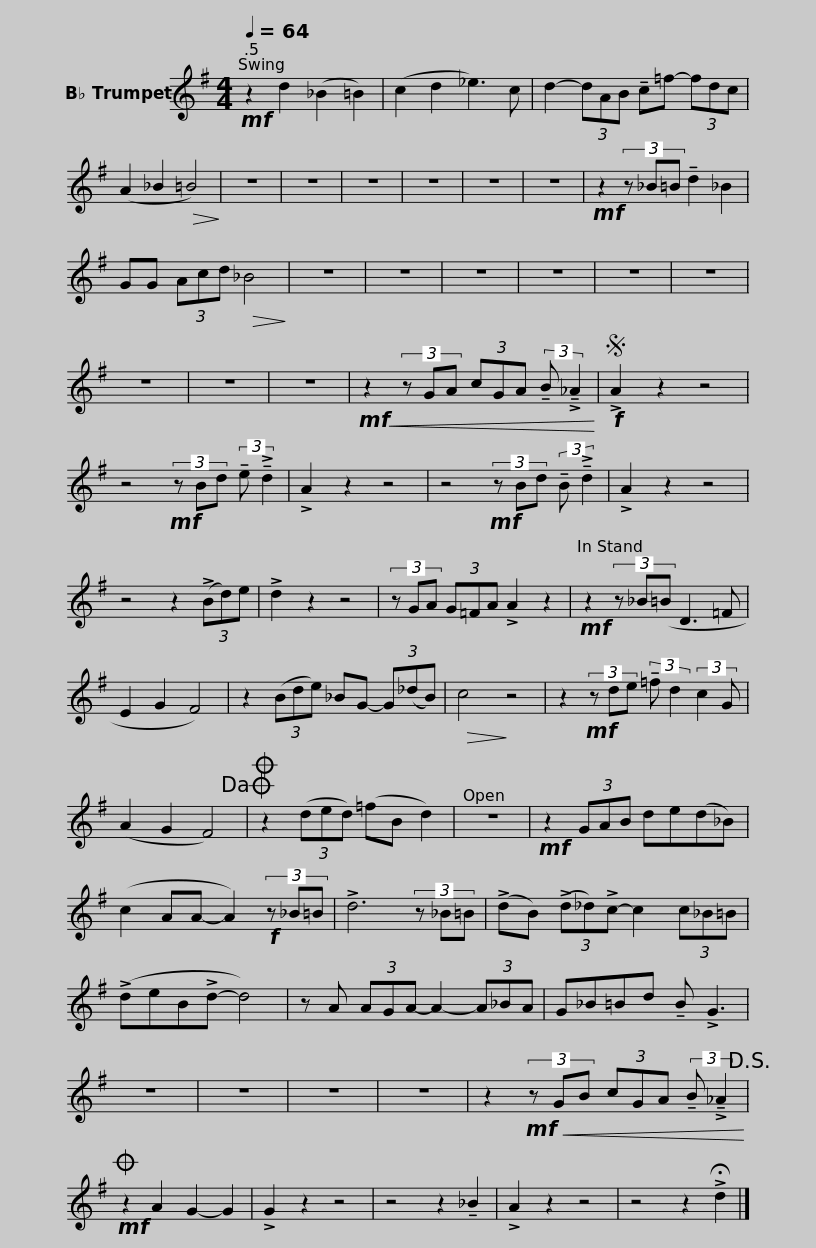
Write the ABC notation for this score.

X:1
L:1/8
Q:1/4=64
M:4/4
I:linebreak $
K:none
V:1 treble transpose=-2
V:1
[K:G]!mf! z2 d2 (_B2 =B2) | (c2 d2 _e3) c | d2- (3dAB !tenuto!c=f- (3fdc | (A2 _B2!>(! =B4)!>)! | z8 | %5
 z8 | z8 | z8 | z8 | z8 |$ %10
!mf! z2 (3z _B=B !tenuto!d2 _B2 | GG (3Acd!>(! _B4!>)! | z8 | z8 | z8 | %15
 z8 | z8 | z8 | z8 | z8 | %20
 z8 |!mf!!<(! z2 (3z GA (3cGA (3:2:2!tenuto!B !>!!tenuto!_A2!<)! |$S!f! !>!A2 z2 z4 | z4!mf! (3z Bd (3:2:2!tenuto!e !>!!tenuto!d2 | !>!A2 z2 z4 | %25
 z4!mf! (3z Bd (3:2:2!tenuto!B !>!!tenuto!d2 | !>!A2 z2 z4 | z4 z2 (3(!>!Bd)e | !>!d2 z2 z4 | (3z GA (3G=FA !>!A2 z2 |$ %30
!mf! z2 (3z _B(=B D3 =F | E2 G2 F4) | z2 (3(Bde) _BG- (3G(_dB) |!>(! c4!>)! z4 | z2!mf! (3z de (3:2:2!tenuto!=f d2 (3:2:2c2 G | %35
 (A2 G2 F4)!dacoda! |O z2 (3(ded) (=fB d2) |$ z8 |!mf! z2 (3GAB de(d_B) | (c2 AA- A2)!f! (3z _B=B | %40
 !>!d6 (3z _B=B | (!>!dB) (3(!>!d_d)!>!c- c2 (3c_B=B | (!>!deB!>!d- d4) |$ z A (3AGA- A2- (3A_BA | G_B=Bd !tenuto!B !>!G3 | %45
 z8 | z8 | z8 | z8 | z2!mf! (3z!<(! GB (3cGA (3:2:2!tenuto!B !>!!tenuto!_A2!<)!!D.S.! | %50
O!mf! z2 A2 G2- G2 | !>!G2 z2 z4 |$ z4 z2 !tenuto!_B2 | !>!A2 z2 z4 | z4 z2 !>!!fermata!d2 |] %55
